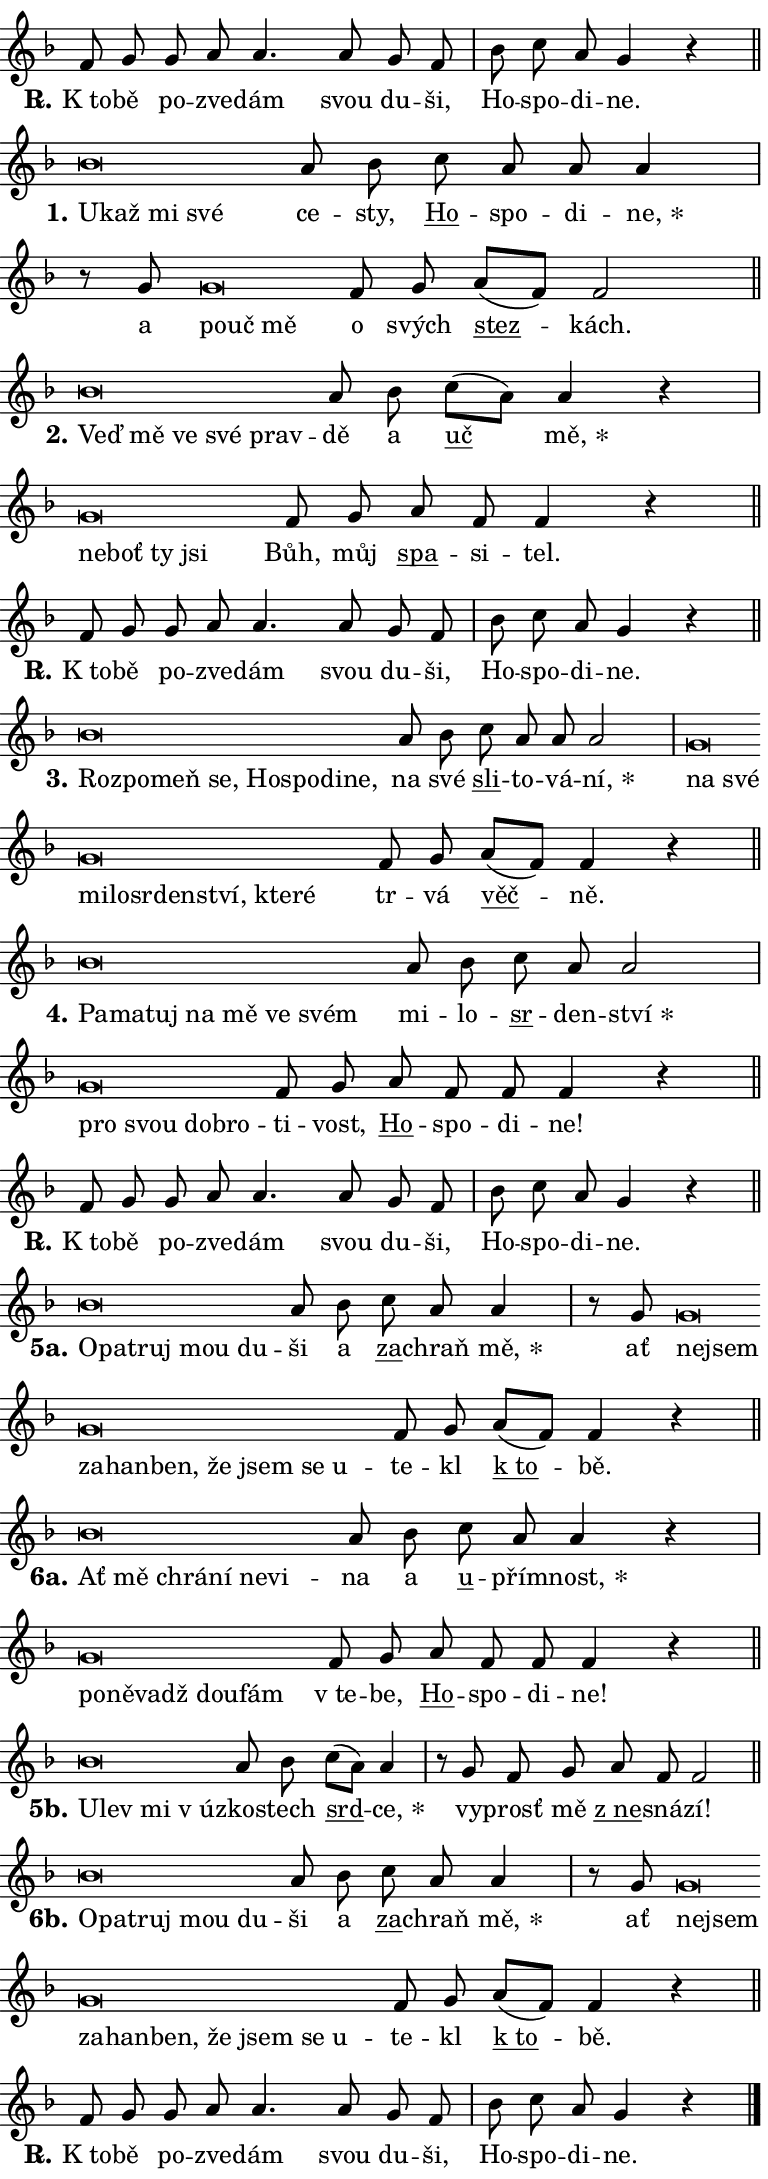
\version "2.24.0"
\header { tagline = "" }
\paper {
  indent = 0\cm
  top-margin = 0\cm
  right-margin = 0.13\cm % to fit lyric hyphens
  bottom-margin = 0\cm
  left-margin = 0\cm
  paper-width = 13\cm
  page-breaking = #ly:one-page-breaking
  system-system-spacing.basic-distance = #11
  score-system-spacing.basic-distance = #11
  ragged-last = ##f
}


%% Author: Thomas Morley
%% https://lists.gnu.org/archive/html/lilypond-user/2020-05/msg00002.html
#(define (line-position grob)
"Returns position of @var[grob} in current system:
   @code{'start}, if at first time-step
   @code{'end}, if at last time-step
   @code{'middle} otherwise
"
  (let* ((col (ly:item-get-column grob))
         (ln (ly:grob-object col 'left-neighbor))
         (rn (ly:grob-object col 'right-neighbor))
         (col-to-check-left (if (ly:grob? ln) ln col))
         (col-to-check-right (if (ly:grob? rn) rn col))
         (break-dir-left
           (and
             (ly:grob-property col-to-check-left 'non-musical #f)
             (ly:item-break-dir col-to-check-left)))
         (break-dir-right
           (and
             (ly:grob-property col-to-check-right 'non-musical #f)
             (ly:item-break-dir col-to-check-right))))
        (cond ((eqv? 1 break-dir-left) 'start)
              ((eqv? -1 break-dir-right) 'end)
              (else 'middle))))

#(define (tranparent-at-line-position vctor)
  (lambda (grob)
  "Relying on @code{line-position} select the relevant enry from @var{vctor}.
Used to determine transparency,"
    (case (line-position grob)
      ((end) (not (vector-ref vctor 0)))
      ((middle) (not (vector-ref vctor 1)))
      ((start) (not (vector-ref vctor 2))))))

noteHeadBreakVisibility =
#(define-music-function (break-visibility)(vector?)
"Makes @code{NoteHead}s transparent relying on @var{break-visibility}"
#{
  \override NoteHead.transparent =
    #(tranparent-at-line-position break-visibility)
#})

#(define delete-ledgers-for-transparent-note-heads
  (lambda (grob)
    "Reads whether a @code{NoteHead} is transparent.
If so this @code{NoteHead} is removed from @code{'note-heads} from
@var{grob}, which is supposed to be @code{LedgerLineSpanner}.
As a result ledgers are not printed for this @code{NoteHead}"
    (let* ((nhds-array (ly:grob-object grob 'note-heads))
           (nhds-list
             (if (ly:grob-array? nhds-array)
                 (ly:grob-array->list nhds-array)
                 '()))
           ;; Relies on the transparent-property being done before
           ;; Staff.LedgerLineSpanner.after-line-breaking is executed.
           ;; This is fragile ...
           (to-keep
             (remove
               (lambda (nhd)
                 (ly:grob-property nhd 'transparent #f))
               nhds-list)))
      ;; TODO find a better method to iterate over grob-arrays, similiar
      ;; to filter/remove etc for lists
      ;; For now rebuilt from scratch
      (set! (ly:grob-object grob 'note-heads)  '())
      (for-each
        (lambda (nhd)
          (ly:pointer-group-interface::add-grob grob 'note-heads nhd))
        to-keep))))

squashNotes = {
  \override NoteHead.X-extent = #'(-0.2 . 0.2)
  \override NoteHead.Y-extent = #'(-0.75 . 0)
  \override NoteHead.stencil =
    #(lambda (grob)
       (let ((pos (ly:grob-property grob 'staff-position)))
         (begin
           (if (< pos -7) (display "ERROR: Lower brevis then expected\n") (display ""))
           (if (<= pos -6) ly:text-interface::print ly:note-head::print))))
}
unSquashNotes = {
  \revert NoteHead.X-extent
  \revert NoteHead.Y-extent
  \revert NoteHead.stencil
}

hideNotes = \noteHeadBreakVisibility #begin-of-line-visible
unHideNotes = \noteHeadBreakVisibility #all-visible

% work-around for resetting accidentals
% https://lilypond.org/doc/v2.23/Documentation/notation/displaying-rhythms#unmetered-music
cadenzaMeasure = {
  \cadenzaOff
  \partial 1024 s1024
  \cadenzaOn
}

#(define-markup-command (accent layout props text) (markup?)
  "Underline accented syllable"
  (interpret-markup layout props
    #{\markup \override #'(offset . 4.3) \underline { #text }#}))

responsum = \markup \concat {
  "R" \hspace #-1.05 \path #0.1 #'((moveto 0 0.07) (lineto 0.9 0.8)) \hspace #0.05 "."
}

spaceSize = #0.6828661417322834 % exact space size for TeX Gyre Schola

\layout {
  \context {
    \Staff
    \remove "Time_signature_engraver"
    \override LedgerLineSpanner.after-line-breaking = #delete-ledgers-for-transparent-note-heads
  }
  \context {
    \Lyrics {
      \override LyricSpace.minimum-distance = \spaceSize
      \override LyricText.font-name = #"TeX Gyre Schola"
      \override LyricText.font-size = 1
      \override StanzaNumber.font-name = #"TeX Gyre Schola Bold"
      \override StanzaNumber.font-size = 1
    }
  }
  \context {
    \Score 
    \override NoteHead.text =
      #(lambda (grob) 
        (let ((pos (ly:grob-property grob 'staff-position)))
          #{\markup {
            \combine
              \halign #-0.55 \raise #(if (= pos -6) 0 0.5) \override #'(thickness . 2) \draw-line #'(3.2 . 0)
              \musicglyph "noteheads.sM1"
          }#}))
  }
}

% magnetic-lyrics.ily
%
%   written by
%     Jean Abou Samra <jean@abou-samra.fr>
%     Werner Lemberg <wl@gnu.org>
%
%   adapted by
%     Jiri Hon <jiri.hon@gmail.com>
%
% Version 2022-Apr-15

% https://www.mail-archive.com/lilypond-user@gnu.org/msg149350.html

#(define (Left_hyphen_pointer_engraver context)
   "Collect syllable-hyphen-syllable occurrences in lyrics and store
them in properties.  This engraver only looks to the left.  For
example, if the lyrics input is @code{foo -- bar}, it does the
following.

@itemize @bullet
@item
Set the @code{text} property of the @code{LyricHyphen} grob between
@q{foo} and @q{bar} to @code{foo}.

@item
Set the @code{left-hyphen} property of the @code{LyricText} grob with
text @q{foo} to the @code{LyricHyphen} grob between @q{foo} and
@q{bar}.
@end itemize

Use this auxiliary engraver in combination with the
@code{lyric-@/text::@/apply-@/magnetic-@/offset!} hook."
   (let ((hyphen #f)
         (text #f))
     (make-engraver
      (acknowledgers
       ((lyric-syllable-interface engraver grob source-engraver)
        (set! text grob)))
      (end-acknowledgers
       ((lyric-hyphen-interface engraver grob source-engraver)
        ;(when (not (grob::has-interface grob 'lyric-space-interface))
          (set! hyphen grob)));)
      ((stop-translation-timestep engraver)
       (when (and text hyphen)
         (ly:grob-set-object! text 'left-hyphen hyphen))
       (set! text #f)
       (set! hyphen #f)))))

#(define (lyric-text::apply-magnetic-offset! grob)
   "If the space between two syllables is less than the value in
property @code{LyricText@/.details@/.squash-threshold}, move the right
syllable to the left so that it gets concatenated with the left
syllable.

Use this function as a hook for
@code{LyricText@/.after-@/line-@/breaking} if the
@code{Left_@/hyphen_@/pointer_@/engraver} is active."
   (let ((hyphen (ly:grob-object grob 'left-hyphen #f)))
     (when hyphen
       (let ((left-text (ly:spanner-bound hyphen LEFT)))
         (when (grob::has-interface left-text 'lyric-syllable-interface)
           (let* ((common (ly:grob-common-refpoint grob left-text X))
                  (this-x-ext (ly:grob-extent grob common X))
                  (left-x-ext
                   (begin
                     ;; Trigger magnetism for left-text.
                     (ly:grob-property left-text 'after-line-breaking)
                     (ly:grob-extent left-text common X)))
                  ;; `delta` is the gap width between two syllables.
                  (delta (- (interval-start this-x-ext)
                            (interval-end left-x-ext)))
                  (details (ly:grob-property grob 'details))
                  (threshold (assoc-get 'squash-threshold details 0.2)))
             (when (< delta threshold)
               (let* (;; We have to manipulate the input text so that
                      ;; ligatures crossing syllable boundaries are not
                      ;; disabled.  For languages based on the Latin
                      ;; script this is essentially a beautification.
                      ;; However, for non-Western scripts it can be a
                      ;; necessity.
                      (lt (ly:grob-property left-text 'text))
                      (rt (ly:grob-property grob 'text))
                      (is-space (grob::has-interface hyphen 'lyric-space-interface))
                      (space (if is-space " " ""))
                      (extra-delta (if is-space spaceSize 0))
                      ;; Append new syllable.
                      (ltrt-space (if (and (string? lt) (string? rt))
                                (string-append lt space rt)
                                (make-concat-markup (list lt space rt))))
                      ;; Right-align `ltrt` to the right side.
                      (ltrt-space-markup (grob-interpret-markup
                               grob
                               (make-translate-markup
                                (cons (interval-length this-x-ext) 0)
                                (make-right-align-markup ltrt-space)))))
                 (begin
                   ;; Don't print `left-text`.
                   (ly:grob-set-property! left-text 'stencil #f)
                   ;; Set text and stencil (which holds all collected
                   ;; syllables so far) and shift it to the left.
                   (ly:grob-set-property! grob 'text ltrt-space)
                   (ly:grob-set-property! grob 'stencil ltrt-space-markup)
                   (ly:grob-translate-axis! grob (- (- delta extra-delta)) X))))))))))


#(define (lyric-hyphen::displace-bounds-first grob)
   ;; Make very sure this callback isn't triggered too early.
   (let ((left (ly:spanner-bound grob LEFT))
         (right (ly:spanner-bound grob RIGHT)))
     (ly:grob-property left 'after-line-breaking)
     (ly:grob-property right 'after-line-breaking)
     (ly:lyric-hyphen::print grob)))

squashThreshold = #0.4

\layout {
  \context {
    \Lyrics
    \consists #Left_hyphen_pointer_engraver
    \override LyricText.after-line-breaking =
      #lyric-text::apply-magnetic-offset!
    \override LyricHyphen.stencil = #lyric-hyphen::displace-bounds-first
    \override LyricText.details.squash-threshold = \squashThreshold
    \override LyricHyphen.minimum-distance = 0
    \override LyricHyphen.minimum-length = \squashThreshold
  }
}

squashText = \override LyricText.details.squash-threshold = 9999
unSquashText = \override LyricText.details.squash-threshold = \squashThreshold

leftText = \override LyricText.self-alignment-X = #LEFT
unLeftText = \revert LyricText.self-alignment-X

starOffset = #(lambda (grob) 
                (let ((x_offset (ly:self-alignment-interface::aligned-on-x-parent grob)))
                  (if (= x_offset 0) 0 (+ x_offset 1.2))))

star = #(define-music-function (syllable)(string?)
"Append star separator at the end of a syllable"
#{
  \once \override LyricText.X-offset = #starOffset
  \lyricmode { \markup {
    #syllable
    \override #'((font-name . "TeX Gyre Schola Bold")) \hspace #0.2 \lower #0.65 \larger "*"
  } }
#})

starAccent = #(define-music-function (syllable)(string?)
"Append star separator at the end of a syllable and make accent"
#{
  \once \override LyricText.X-offset = #starOffset
  \lyricmode { \markup {
    \accent #syllable
    \override #'((font-name . "TeX Gyre Schola Bold")) \hspace #0.2 \lower #0.65 \larger "*"
  } }
#})

breath = #(define-music-function (syllable)(string?)
"Append breathing indicator at the end of a syllable"
#{
  \lyricmode { \markup { #syllable "+" } }
#})

optionalBreath = #(define-music-function (syllable)(string?)
"Append optional breathing indicator at the end of a syllable"
#{
  \lyricmode { \markup { #syllable "(+)" } }
#})


\score {
    <<
        \new Voice = "melody" { \cadenzaOn \key f \major \relative { f'8 g \bar "" g a a4. \bar "" a8 g f \cadenzaMeasure \bar "|" bes c a g4 r \cadenzaMeasure \bar "||" \break } }
        \new Lyrics \lyricsto "melody" { \lyricmode { \set stanza = \responsum
"K to" -- bě po -- zve -- dám svou du -- ši, Ho -- spo -- di -- ne. } }
    >>
    \layout {}
}

\score {
    <<
        \new Voice = "melody" { \cadenzaOn \key f \major \relative { \squashNotes bes'\breve*1/16 \hideNotes \breve*1/16 \bar "" \breve*1/16 \breve*1/16 \bar "" \unHideNotes \unSquashNotes a8 bes \bar "" c a a a4 \cadenzaMeasure \bar "|" r8 g8 \squashNotes g\breve*1/16 \hideNotes \breve*1/16 \breve*1/16 \bar "" \unHideNotes \unSquashNotes f8 g \bar "" a[( f)] f2 \cadenzaMeasure \bar "||" \break } }
        \new Lyrics \lyricsto "melody" { \lyricmode { \set stanza = "1."
\leftText U -- \squashText kaž mi své \unLeftText \unSquashText ce -- sty, \markup \accent Ho -- spo -- di -- \star ne, a \leftText po -- \squashText uč mě \unLeftText \unSquashText o svých \markup \accent stez -- kách. } }
    >>
    \layout {}
}

\score {
    <<
        \new Voice = "melody" { \cadenzaOn \key f \major \relative { \squashNotes bes'\breve*1/16 \hideNotes \breve*1/16 \bar "" \breve*1/16 \bar "" \breve*1/16 \breve*1/16 \bar "" \unHideNotes \unSquashNotes a8 bes \bar "" c[( a)] a4 r \cadenzaMeasure \bar "|" \squashNotes g\breve*1/16 \hideNotes \breve*1/16 \bar "" \breve*1/16 \breve*1/16 \bar "" \unHideNotes \unSquashNotes f8 g \bar "" a f f4 r \cadenzaMeasure \bar "||" \break } }
        \new Lyrics \lyricsto "melody" { \lyricmode { \set stanza = "2."
\leftText Veď \squashText mě ve své prav -- \unLeftText \unSquashText dě a \markup \accent uč \star mě, \leftText ne -- \squashText boť ty jsi \unLeftText \unSquashText Bůh, můj \markup \accent spa -- si -- tel. } }
    >>
    \layout {}
}

\score {
    <<
        \new Voice = "melody" { \cadenzaOn \key f \major \relative { f'8 g \bar "" g a a4. \bar "" a8 g f \cadenzaMeasure \bar "|" bes c a g4 r \cadenzaMeasure \bar "||" \break } }
        \new Lyrics \lyricsto "melody" { \lyricmode { \set stanza = \responsum
"K to" -- bě po -- zve -- dám svou du -- ši, Ho -- spo -- di -- ne. } }
    >>
    \layout {}
}

\score {
    <<
        \new Voice = "melody" { \cadenzaOn \key f \major \relative { \squashNotes bes'\breve*1/16 \hideNotes \breve*1/16 \bar "" \breve*1/16 \bar "" \breve*1/16 \bar "" \breve*1/16 \bar "" \breve*1/16 \bar "" \breve*1/16 \breve*1/16 \bar "" \unHideNotes \unSquashNotes a8 bes \bar "" c a a a2 \cadenzaMeasure \bar "|" \squashNotes g\breve*1/16 \hideNotes \breve*1/16 \bar "" \breve*1/16 \bar "" \breve*1/16 \bar "" \breve*1/16 \bar "" \breve*1/16 \bar "" \breve*1/16 \bar "" \breve*1/16 \breve*1/16 \bar "" \unHideNotes \unSquashNotes f8 g \bar "" a[( f)] f4 r \cadenzaMeasure \bar "||" \break } }
        \new Lyrics \lyricsto "melody" { \lyricmode { \set stanza = "3."
\leftText Roz -- \squashText po -- meň se, Ho -- spo -- di -- ne, \unLeftText \unSquashText na své \markup \accent sli -- to -- vá -- \star ní, \leftText na \squashText své mi -- lo -- sr -- den -- ství, kte -- ré \unLeftText \unSquashText tr -- vá \markup \accent věč -- ně. } }
    >>
    \layout {}
}

\score {
    <<
        \new Voice = "melody" { \cadenzaOn \key f \major \relative { \squashNotes bes'\breve*1/16 \hideNotes \breve*1/16 \bar "" \breve*1/16 \bar "" \breve*1/16 \bar "" \breve*1/16 \bar "" \breve*1/16 \breve*1/16 \bar "" \unHideNotes \unSquashNotes a8 bes \bar "" c a a2 \cadenzaMeasure \bar "|" \squashNotes g\breve*1/16 \hideNotes \breve*1/16 \bar "" \breve*1/16 \breve*1/16 \bar "" \unHideNotes \unSquashNotes f8 g \bar "" a f f f4 r \cadenzaMeasure \bar "||" \break } }
        \new Lyrics \lyricsto "melody" { \lyricmode { \set stanza = "4."
\leftText Pa -- \squashText ma -- tuj na mě ve svém \unLeftText \unSquashText mi -- lo -- \markup \accent sr -- den -- \star ství \leftText pro \squashText svou dob -- ro -- \unLeftText \unSquashText ti -- vost, \markup \accent Ho -- spo -- di -- ne! } }
    >>
    \layout {}
}

\score {
    <<
        \new Voice = "melody" { \cadenzaOn \key f \major \relative { f'8 g \bar "" g a a4. \bar "" a8 g f \cadenzaMeasure \bar "|" bes c a g4 r \cadenzaMeasure \bar "||" \break } }
        \new Lyrics \lyricsto "melody" { \lyricmode { \set stanza = \responsum
"K to" -- bě po -- zve -- dám svou du -- ši, Ho -- spo -- di -- ne. } }
    >>
    \layout {}
}

\score {
    <<
        \new Voice = "melody" { \cadenzaOn \key f \major \relative { \squashNotes bes'\breve*1/16 \hideNotes \breve*1/16 \bar "" \breve*1/16 \bar "" \breve*1/16 \breve*1/16 \bar "" \unHideNotes \unSquashNotes a8 bes \bar "" c a a4 \cadenzaMeasure \bar "|" r8 g \squashNotes g\breve*1/16 \hideNotes \breve*1/16 \bar "" \breve*1/16 \bar "" \breve*1/16 \bar "" \breve*1/16 \bar "" \breve*1/16 \bar "" \breve*1/16 \bar "" \breve*1/16 \breve*1/16 \bar "" \unHideNotes \unSquashNotes f8 g \bar "" a[( f)] f4 r \cadenzaMeasure \bar "||" \break } }
        \new Lyrics \lyricsto "melody" { \lyricmode { \set stanza = "5a."
\leftText O -- \squashText pa -- truj mou du -- \unLeftText \unSquashText ši a \markup \accent za -- chraň \star mě, ať \leftText nej -- \squashText sem za -- han -- ben, že jsem se u -- \unLeftText \unSquashText te -- kl \markup \accent "k to" -- bě. } }
    >>
    \layout {}
}

\score {
    <<
        \new Voice = "melody" { \cadenzaOn \key f \major \relative { \squashNotes bes'\breve*1/16 \hideNotes \breve*1/16 \bar "" \breve*1/16 \bar "" \breve*1/16 \bar "" \breve*1/16 \breve*1/16 \bar "" \unHideNotes \unSquashNotes a8 bes \bar "" c a a4 r \cadenzaMeasure \bar "|" \squashNotes g\breve*1/16 \hideNotes \breve*1/16 \bar "" \breve*1/16 \bar "" \breve*1/16 \breve*1/16 \bar "" \unHideNotes \unSquashNotes f8 g \bar "" a f f f4 r \cadenzaMeasure \bar "||" \break } }
        \new Lyrics \lyricsto "melody" { \lyricmode { \set stanza = "6a."
\leftText Ať \squashText mě chrá -- ní ne -- vi -- \unLeftText \unSquashText na a \markup \accent u -- přím -- \star nost, \leftText po -- \squashText ně -- vadž dou -- fám \unLeftText \unSquashText "v te" -- be, \markup \accent Ho -- spo -- di -- ne! } }
    >>
    \layout {}
}

\score {
    <<
        \new Voice = "melody" { \cadenzaOn \key f \major \relative { \squashNotes bes'\breve*1/16 \hideNotes \breve*1/16 \bar "" \breve*1/16 \breve*1/16 \bar "" \unHideNotes \unSquashNotes a8 bes \bar "" c[( a)] a4 \cadenzaMeasure \bar "|" r8 g f8 g \bar "" a f f2 \cadenzaMeasure \bar "||" \break } }
        \new Lyrics \lyricsto "melody" { \lyricmode { \set stanza = "5b."
\leftText U -- \squashText lev mi "v úz" -- \unLeftText \unSquashText ko -- stech \markup \accent srd -- \star ce, vy -- prosť mě \markup \accent "z ne" -- sná -- zí! } }
    >>
    \layout {}
}

\score {
    <<
        \new Voice = "melody" { \cadenzaOn \key f \major \relative { \squashNotes bes'\breve*1/16 \hideNotes \breve*1/16 \bar "" \breve*1/16 \bar "" \breve*1/16 \breve*1/16 \bar "" \unHideNotes \unSquashNotes a8 bes \bar "" c a a4 \cadenzaMeasure \bar "|" r8 g8 \squashNotes g\breve*1/16 \hideNotes \breve*1/16 \bar "" \breve*1/16 \bar "" \breve*1/16 \bar "" \breve*1/16 \bar "" \breve*1/16 \bar "" \breve*1/16 \bar "" \breve*1/16 \breve*1/16 \bar "" \unHideNotes \unSquashNotes f8 g \bar "" a[( f)] f4 r \cadenzaMeasure \bar "||" \break } }
        \new Lyrics \lyricsto "melody" { \lyricmode { \set stanza = "6b."
\leftText O -- \squashText pa -- truj mou du -- \unLeftText \unSquashText ši a \markup \accent za -- chraň \star mě, ať \leftText nej -- \squashText sem za -- han -- ben, že jsem se u -- \unLeftText \unSquashText te -- kl \markup \accent "k to" -- bě. } }
    >>
    \layout {}
}

\score {
    <<
        \new Voice = "melody" { \cadenzaOn \key f \major \relative { f'8 g \bar "" g a a4. \bar "" a8 g f \cadenzaMeasure \bar "|" bes c a g4 r \cadenzaMeasure \bar "||" \break } \bar "|." }
        \new Lyrics \lyricsto "melody" { \lyricmode { \set stanza = \responsum
"K to" -- bě po -- zve -- dám svou du -- ši, Ho -- spo -- di -- ne. } }
    >>
    \layout {}
}
